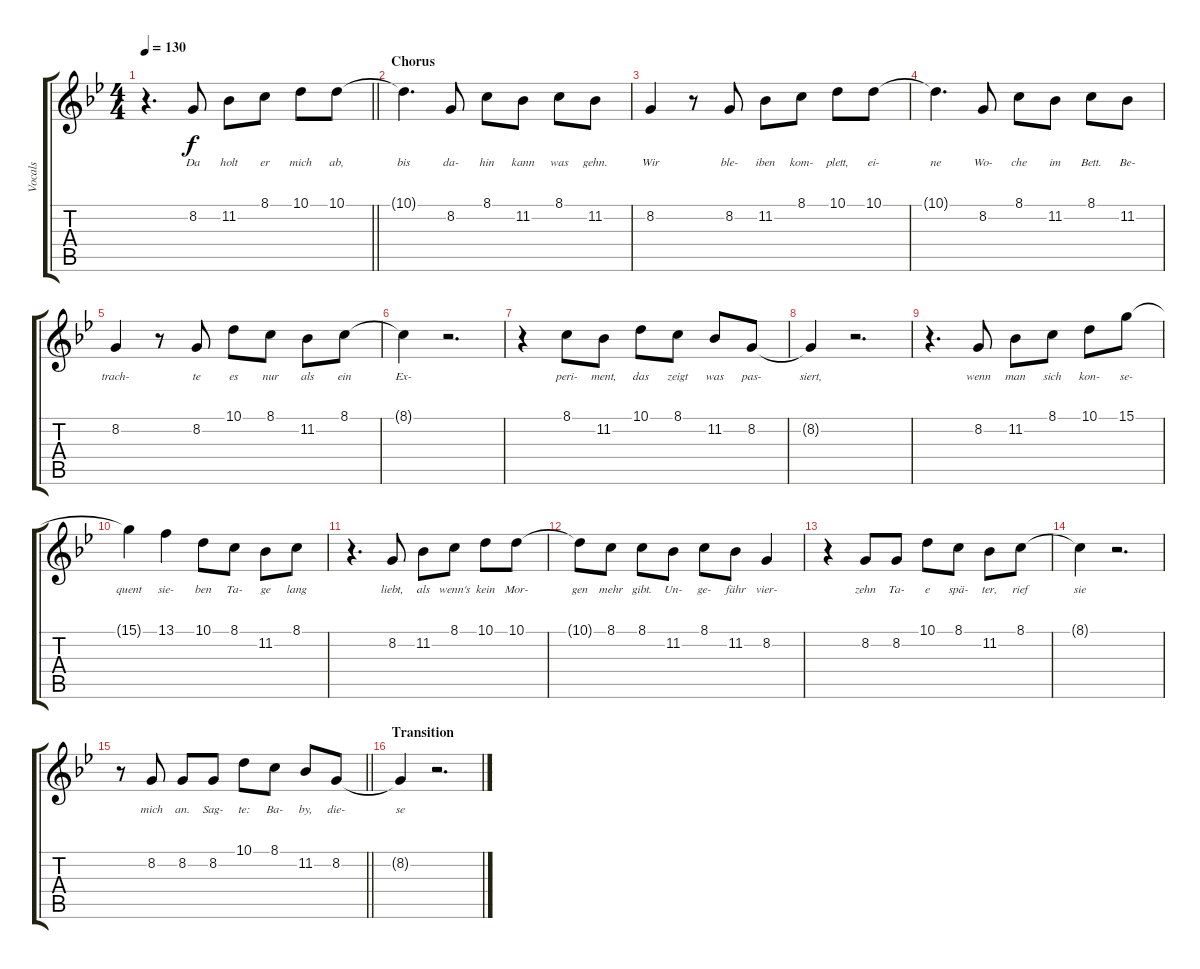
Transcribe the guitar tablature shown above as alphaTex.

\track ("Vocals" "Vocals") {instrument vibraphone}
\staff {score tabs}
\tuning (E4 B3 G3 D3 A2 E2) {hide}
\ts (4 4)
\tempo 130
\clef g2
\barLineRight lightlight
\ks bb
r.4{d dy f} 8.2.8{lyrics (0 "Da") lyrics (1 "") lyrics (2 "") lyrics (3 "") lyrics (4 "")} 11.2.8{lyrics (0 "holt") lyrics (1 "") lyrics (2 "") lyrics (3 "") lyrics (4 "")} 8.1.8{lyrics (0 "er") lyrics (1 "") lyrics (2 "") lyrics (3 "") lyrics (4 "")} 10.1.8{lyrics (0 "mich") lyrics (1 "") lyrics (2 "") lyrics (3 "") lyrics (4 "")} 10.1.8{lyrics (0 "ab,") lyrics (1 "") lyrics (2 "") lyrics (3 "") lyrics (4 "")} |
\section ("" "Chorus")
10.1{t}.4{d lyrics (0 "bis") lyrics (1 "") lyrics (2 "") lyrics (3 "") lyrics (4 "")} 8.2.8{lyrics (0 "da-") lyrics (1 "") lyrics (2 "") lyrics (3 "") lyrics (4 "")} 8.1.8{lyrics (0 "hin") lyrics (1 "") lyrics (2 "") lyrics (3 "") lyrics (4 "")} 11.2.8{lyrics (0 "kann") lyrics (1 "") lyrics (2 "") lyrics (3 "") lyrics (4 "")} 8.1.8{lyrics (0 "was") lyrics (1 "") lyrics (2 "") lyrics (3 "") lyrics (4 "")} 11.2.8{lyrics (0 "gehn.") lyrics (1 "") lyrics (2 "") lyrics (3 "") lyrics (4 "")} |
8.2.4{lyrics (0 "Wir") lyrics (1 "") lyrics (2 "") lyrics (3 "") lyrics (4 "")} r.8 8.2.8{lyrics (0 "ble-") lyrics (1 "") lyrics (2 "") lyrics (3 "") lyrics (4 "")} 11.2.8{lyrics (0 "iben") lyrics (1 "") lyrics (2 "") lyrics (3 "") lyrics (4 "")} 8.1.8{lyrics (0 "kom-") lyrics (1 "") lyrics (2 "") lyrics (3 "") lyrics (4 "")} 10.1.8{lyrics (0 "plett,") lyrics (1 "") lyrics (2 "") lyrics (3 "") lyrics (4 "")} 10.1.8{lyrics (0 "ei-") lyrics (1 "") lyrics (2 "") lyrics (3 "") lyrics (4 "")} |
10.1{t}.4{d lyrics (0 "ne") lyrics (1 "") lyrics (2 "") lyrics (3 "") lyrics (4 "")} 8.2.8{lyrics (0 "Wo-") lyrics (1 "") lyrics (2 "") lyrics (3 "") lyrics (4 "")} 8.1.8{lyrics (0 "che") lyrics (1 "") lyrics (2 "") lyrics (3 "") lyrics (4 "")} 11.2.8{lyrics (0 "im") lyrics (1 "") lyrics (2 "") lyrics (3 "") lyrics (4 "")} 8.1.8{lyrics (0 "Bett.") lyrics (1 "") lyrics (2 "") lyrics (3 "") lyrics (4 "")} 11.2.8{lyrics (0 "Be-") lyrics (1 "") lyrics (2 "") lyrics (3 "") lyrics (4 "")} |
8.2.4{lyrics (0 "trach-") lyrics (1 "") lyrics (2 "") lyrics (3 "") lyrics (4 "")} r.8 8.2.8{lyrics (0 "te") lyrics (1 "") lyrics (2 "") lyrics (3 "") lyrics (4 "")} 10.1.8{lyrics (0 "es") lyrics (1 "") lyrics (2 "") lyrics (3 "") lyrics (4 "")} 8.1.8{lyrics (0 "nur") lyrics (1 "") lyrics (2 "") lyrics (3 "") lyrics (4 "")} 11.2.8{lyrics (0 "als") lyrics (1 "") lyrics (2 "") lyrics (3 "") lyrics (4 "")} 8.1.8{lyrics (0 "ein") lyrics (1 "") lyrics (2 "") lyrics (3 "") lyrics (4 "")} |
8.1{t}.4{lyrics (0 "Ex-") lyrics (1 "") lyrics (2 "") lyrics (3 "") lyrics (4 "")} r.2{d} |
r.4 8.1.8{lyrics (0 "peri-") lyrics (1 "") lyrics (2 "") lyrics (3 "") lyrics (4 "")} 11.2.8{lyrics (0 "ment,") lyrics (1 "") lyrics (2 "") lyrics (3 "") lyrics (4 "")} 10.1.8{lyrics (0 "das") lyrics (1 "") lyrics (2 "") lyrics (3 "") lyrics (4 "")} 8.1.8{lyrics (0 "zeigt") lyrics (1 "") lyrics (2 "") lyrics (3 "") lyrics (4 "")} 11.2.8{lyrics (0 "was") lyrics (1 "") lyrics (2 "") lyrics (3 "") lyrics (4 "")} 8.2.8{lyrics (0 "pas-") lyrics (1 "") lyrics (2 "") lyrics (3 "") lyrics (4 "")} |
8.2{t}.4{lyrics (0 "siert,") lyrics (1 "") lyrics (2 "") lyrics (3 "") lyrics (4 "")} r.2{d} |
r.4{d} 8.2.8{lyrics (0 "wenn") lyrics (1 "") lyrics (2 "") lyrics (3 "") lyrics (4 "")} 11.2.8{lyrics (0 "man") lyrics (1 "") lyrics (2 "") lyrics (3 "") lyrics (4 "")} 8.1.8{lyrics (0 "sich") lyrics (1 "") lyrics (2 "") lyrics (3 "") lyrics (4 "")} 10.1.8{lyrics (0 "kon-") lyrics (1 "") lyrics (2 "") lyrics (3 "") lyrics (4 "")} 15.1.8{lyrics (0 "se-") lyrics (1 "") lyrics (2 "") lyrics (3 "") lyrics (4 "")} |
15.1{t}.4{lyrics (0 "quent") lyrics (1 "") lyrics (2 "") lyrics (3 "") lyrics (4 "")} 13.1.4{lyrics (0 "sie-") lyrics (1 "") lyrics (2 "") lyrics (3 "") lyrics (4 "")} 10.1.8{lyrics (0 "ben") lyrics (1 "") lyrics (2 "") lyrics (3 "") lyrics (4 "")} 8.1.8{lyrics (0 "Ta-") lyrics (1 "") lyrics (2 "") lyrics (3 "") lyrics (4 "")} 11.2.8{lyrics (0 "ge") lyrics (1 "") lyrics (2 "") lyrics (3 "") lyrics (4 "")} 8.1.8{lyrics (0 "lang") lyrics (1 "") lyrics (2 "") lyrics (3 "") lyrics (4 "")} |
r.4{d} 8.2.8{lyrics (0 "liebt,") lyrics (1 "") lyrics (2 "") lyrics (3 "") lyrics (4 "")} 11.2.8{lyrics (0 "als") lyrics (1 "") lyrics (2 "") lyrics (3 "") lyrics (4 "")} 8.1.8{lyrics (0 "wenn's") lyrics (1 "") lyrics (2 "") lyrics (3 "") lyrics (4 "")} 10.1.8{lyrics (0 "kein") lyrics (1 "") lyrics (2 "") lyrics (3 "") lyrics (4 "")} 10.1.8{lyrics (0 "Mor-") lyrics (1 "") lyrics (2 "") lyrics (3 "") lyrics (4 "")} |
10.1{t}.8{lyrics (0 "gen") lyrics (1 "") lyrics (2 "") lyrics (3 "") lyrics (4 "")} 8.1.8{lyrics (0 "mehr") lyrics (1 "") lyrics (2 "") lyrics (3 "") lyrics (4 "")} 8.1.8{lyrics (0 "gibt.") lyrics (1 "") lyrics (2 "") lyrics (3 "") lyrics (4 "")} 11.2.8{lyrics (0 "Un-") lyrics (1 "") lyrics (2 "") lyrics (3 "") lyrics (4 "")} 8.1.8{lyrics (0 "ge-") lyrics (1 "") lyrics (2 "") lyrics (3 "") lyrics (4 "")} 11.2.8{lyrics (0 "fähr") lyrics (1 "") lyrics (2 "") lyrics (3 "") lyrics (4 "")} 8.2.4{lyrics (0 "vier-") lyrics (1 "") lyrics (2 "") lyrics (3 "") lyrics (4 "")} |
r.4 8.2.8{lyrics (0 "zehn") lyrics (1 "") lyrics (2 "") lyrics (3 "") lyrics (4 "")} 8.2.8{lyrics (0 "Ta-") lyrics (1 "") lyrics (2 "") lyrics (3 "") lyrics (4 "")} 10.1.8{lyrics (0 "e") lyrics (1 "") lyrics (2 "") lyrics (3 "") lyrics (4 "")} 8.1.8{lyrics (0 "spä-") lyrics (1 "") lyrics (2 "") lyrics (3 "") lyrics (4 "")} 11.2.8{lyrics (0 "ter,") lyrics (1 "") lyrics (2 "") lyrics (3 "") lyrics (4 "")} 8.1.8{lyrics (0 "rief") lyrics (1 "") lyrics (2 "") lyrics (3 "") lyrics (4 "")} |
8.1{t}.4{lyrics (0 "sie") lyrics (1 "") lyrics (2 "") lyrics (3 "") lyrics (4 "")} r.2{d} |
\barLineRight lightlight
r.8 8.2.8{lyrics (0 "mich") lyrics (1 "") lyrics (2 "") lyrics (3 "") lyrics (4 "")} 8.2.8{lyrics (0 "an.") lyrics (1 "") lyrics (2 "") lyrics (3 "") lyrics (4 "")} 8.2.8{lyrics (0 "Sag-") lyrics (1 "") lyrics (2 "") lyrics (3 "") lyrics (4 "")} 10.1.8{lyrics (0 "te:") lyrics (1 "") lyrics (2 "") lyrics (3 "") lyrics (4 "")} 8.1.8{lyrics (0 "Ba-") lyrics (1 "") lyrics (2 "") lyrics (3 "") lyrics (4 "")} 11.2.8{lyrics (0 "by,") lyrics (1 "") lyrics (2 "") lyrics (3 "") lyrics (4 "")} 8.2.8{lyrics (0 "die-") lyrics (1 "") lyrics (2 "") lyrics (3 "") lyrics (4 "")} |
\section ("" "Transition")
8.2{t}.4{lyrics (0 "se") lyrics (1 "") lyrics (2 "") lyrics (3 "") lyrics (4 "")} r.2{d}
